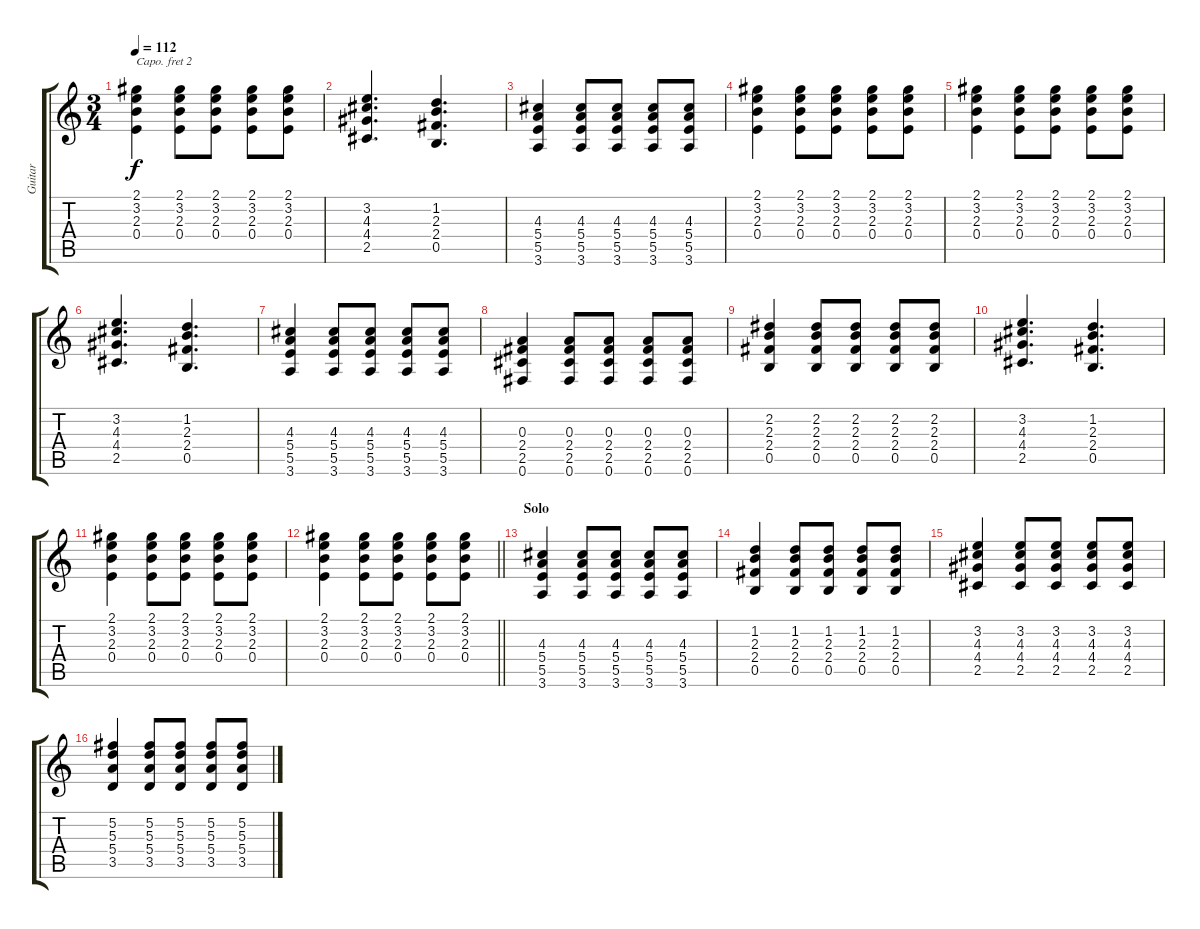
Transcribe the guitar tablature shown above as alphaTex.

\track ("Guitar" "Guitar") {instrument electricguitarclean}
\staff {score tabs}
\capo 2
\tuning (E4 B3 G3 D3 A2 E2) {hide}
\ts (3 4)
\tempo 112
\clef g2
\ks c
(2.1 3.2 2.3 0.4).4{dy f} (2.1 3.2 2.3 0.4).8 (2.1 3.2 2.3 0.4).8 (2.1 3.2 2.3 0.4).8 (2.1 3.2 2.3 0.4).8 |
(3.2 4.3 4.4 2.5).4{d} (1.2 2.3 2.4 0.5).4{d} |
(4.3 5.4 5.5 3.6).4 (4.3 5.4 5.5 3.6).8 (4.3 5.4 5.5 3.6).8 (4.3 5.4 5.5 3.6).8 (4.3 5.4 5.5 3.6).8 |
(2.1 3.2 2.3 0.4).4 (2.1 3.2 2.3 0.4).8 (2.1 3.2 2.3 0.4).8 (2.1 3.2 2.3 0.4).8 (2.1 3.2 2.3 0.4).8 |
(2.1 3.2 2.3 0.4).4 (2.1 3.2 2.3 0.4).8 (2.1 3.2 2.3 0.4).8 (2.1 3.2 2.3 0.4).8 (2.1 3.2 2.3 0.4).8 |
(3.2 4.3 4.4 2.5).4{d} (1.2 2.3 2.4 0.5).4{d} |
(4.3 5.4 5.5 3.6).4 (4.3 5.4 5.5 3.6).8 (4.3 5.4 5.5 3.6).8 (4.3 5.4 5.5 3.6).8 (4.3 5.4 5.5 3.6).8 |
(0.3 2.4 2.5 0.6).4 (0.3 2.4 2.5 0.6).8 (0.3 2.4 2.5 0.6).8 (0.3 2.4 2.5 0.6).8 (0.3 2.4 2.5 0.6).8 |
(2.2 2.3 2.4 0.5).4 (2.2 2.3 2.4 0.5).8 (2.2 2.3 2.4 0.5).8 (2.2 2.3 2.4 0.5).8 (2.2 2.3 2.4 0.5).8 |
(3.2 4.3 4.4 2.5).4{d} (1.2 2.3 2.4 0.5).4{d} |
(2.1 3.2 2.3 0.4).4 (2.1 3.2 2.3 0.4).8 (2.1 3.2 2.3 0.4).8 (2.1 3.2 2.3 0.4).8 (2.1 3.2 2.3 0.4).8 |
\barLineRight lightlight
(2.1 3.2 2.3 0.4).4 (2.1 3.2 2.3 0.4).8 (2.1 3.2 2.3 0.4).8 (2.1 3.2 2.3 0.4).8 (2.1 3.2 2.3 0.4).8 |
\section ("" "Solo")
(4.3 5.4 5.5 3.6).4 (4.3 5.4 5.5 3.6).8 (4.3 5.4 5.5 3.6).8 (4.3 5.4 5.5 3.6).8 (4.3 5.4 5.5 3.6).8 |
(1.2 2.3 2.4 0.5).4 (1.2 2.3 2.4 0.5).8 (1.2 2.3 2.4 0.5).8 (1.2 2.3 2.4 0.5).8 (1.2 2.3 2.4 0.5).8 |
(3.2 4.3 4.4 2.5).4 (3.2 4.3 4.4 2.5).8 (3.2 4.3 4.4 2.5).8 (3.2 4.3 4.4 2.5).8 (3.2 4.3 4.4 2.5).8 |
(5.2 5.3 5.4 3.5).4 (5.2 5.3 5.4 3.5).8 (5.2 5.3 5.4 3.5).8 (5.2 5.3 5.4 3.5).8 (5.2 5.3 5.4 3.5).8
